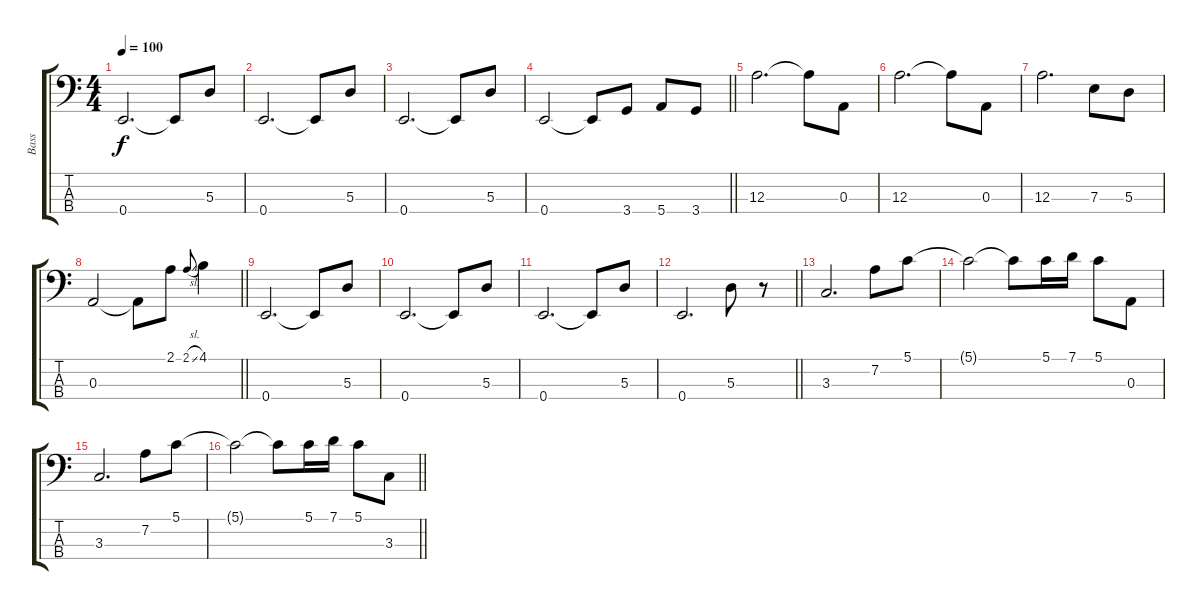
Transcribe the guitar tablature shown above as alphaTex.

\track ("Bass" "Bass") {instrument electricbassfinger}
\staff {score tabs}
\tuning (G2 D2 A1 E1) {hide}
\ts (4 4)
\tempo 100
\clef f4
\ks c
0.4.2{d dy f} 0.4{t}.8 5.3.8 |
0.4.2{d} 0.4{t}.8 5.3.8 |
0.4.2{d} 0.4{t}.8 5.3.8 |
\barLineRight lightlight
0.4.2 0.4{t}.8 3.4.8 5.4.8 3.4.8 |
\section ("" "")
12.3.2{d} 12.3{t}.8 0.3.8 |
12.3.2{d} 12.3{t}.8 0.3.8 |
12.3.2{d} 7.3.8 5.3.8 |
\barLineRight lightlight
0.3.2 0.3{t}.8 2.1.8 2.1{sl}.8{gr onbeat} 4.1.4 |
\section ("" "")
0.4.2{d} 0.4{t}.8 5.3.8 |
0.4.2{d} 0.4{t}.8 5.3.8 |
0.4.2{d} 0.4{t}.8 5.3.8 |
\barLineRight lightlight
0.4.2{d} 5.3.8 r.8 |
\section ("" "")
3.3.2{d} 7.2.8 5.1.8 |
5.1{t}.2 5.1{t}.8 5.1.16 7.1.16 5.1.8 0.3.8 |
3.3.2{d} 7.2.8 5.1.8 |
\barLineRight lightlight
5.1{t}.2 5.1{t}.8 5.1.16 7.1.16 5.1.8 3.3.8
